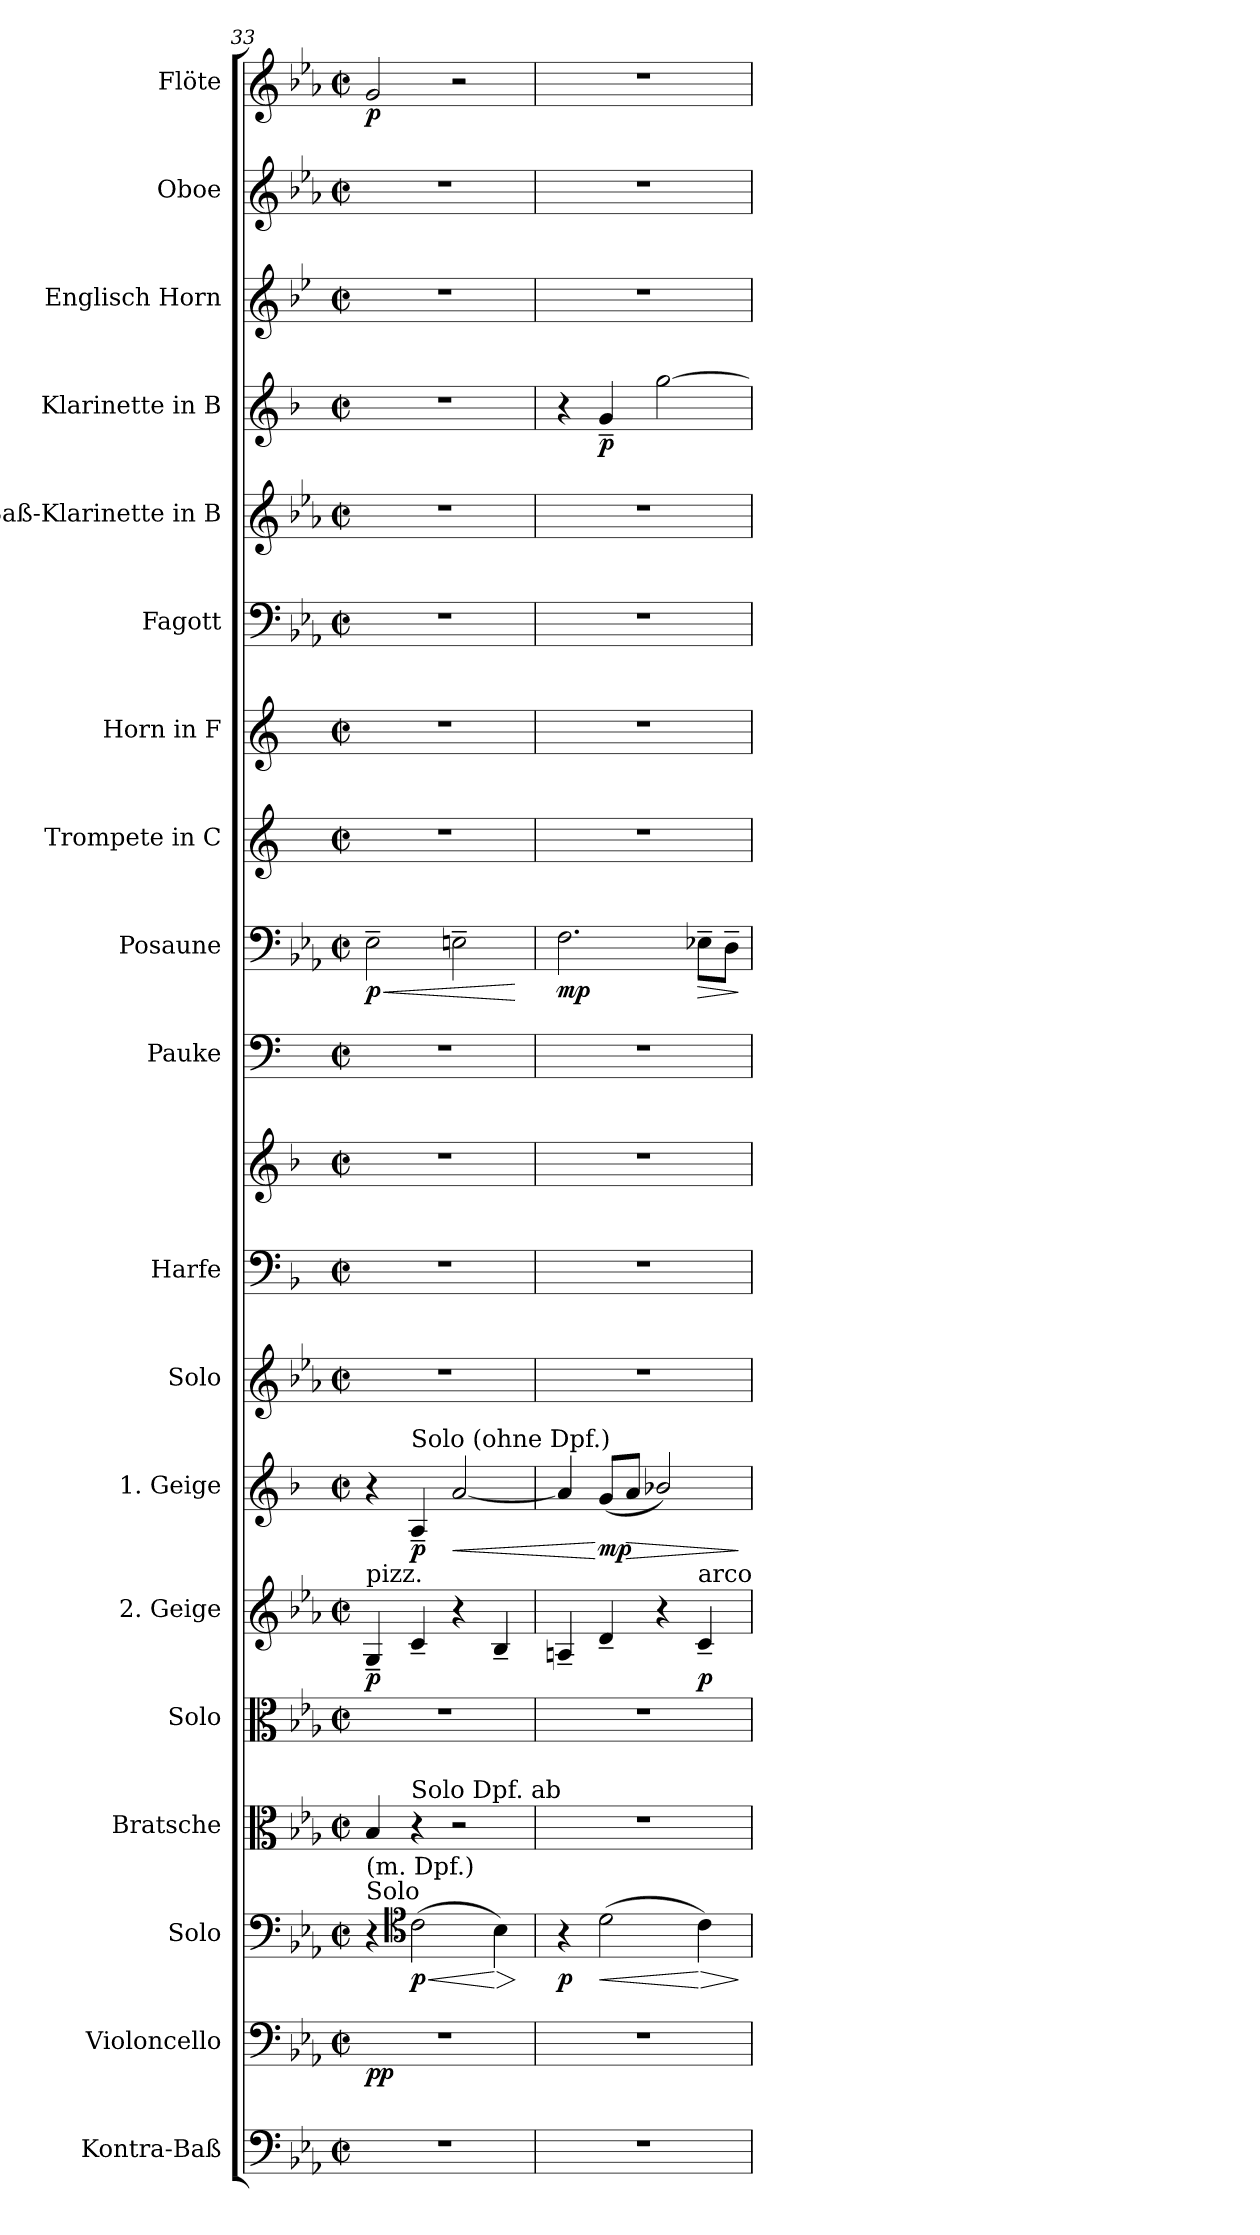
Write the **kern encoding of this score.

**kern	**kern	**dynam	**kern	**dynam	**kern	**kern	**kern	**dynam	**kern	**dynam	**kern	**kern	**kern	**kern	**kern	**dynam	**kern	**kern	**kern	**kern	**kern	**dynam	**kern	**kern	**kern	**dynam
*part19	*part18	*part18	*part17	*part17	*part16	*part15	*part14	*part14	*part13	*part13	*part12	*part11	*part11	*part10	*part9	*part9	*part8	*part7	*part6	*part5	*part4	*part4	*part3	*part2	*part1	*part1
*staff20	*staff19	*staff19	*staff18	*staff18	*staff17	*staff16	*staff15	*staff15	*staff14	*staff14	*staff13	*staff12	*staff11	*staff10	*staff9	*staff9	*staff8	*staff7	*staff6	*staff5	*staff4	*staff4	*staff3	*staff2	*staff1	*staff1
*I"Kontra-Baß	*I"Violoncello	*	*I"Solo	*	*I"Bratsche	*I"Solo	*I"2. Geige	*	*I"1. Geige	*	*I"Solo	*I"Harfe	*	*I"Pauke	*I"Posaune	*	*I"Trompete in C	*I"Horn in F	*I"Fagott	*I"Baß-Klarinette in B	*I"Klarinette in B	*	*I"Englisch Horn	*I"Oboe	*I"Flöte	*
*	*I'Vlc.	*	*I'Solo	*	*I'Br.	*I'Solo	*I'2. Gg	*	*I'1. Gg.	*	*I'Solo	*I'Hrf.	*	*I'Pk.	*I'Pos.	*	*I'Trp.	*I'Hr. F	*I'Fg.	*	*I'Kl. B	*	*I'E. H.	*I'Ob.	*I'Fl.	*
*clefF4	*clefF4	*	*clefF4	*	*clefC3	*clefC3	*clefG2	*	*clefG2	*	*clefG2	*clefF4	*clefG2	*clefF4	*clefF4	*	*clefG2	*clefG2	*clefF4	*clefG2	*clefG2	*	*clefG2	*clefG2	*clefG2	*
*ITrd7c12	*	*	*	*	*	*	*	*	*ITrd1c2	*	*	*ITrd1c2	*ITrd1c2	*	*	*	*	*ITrd4c7	*	*ITrd8c14	*ITrd1c2	*	*ITrd4c7	*	*	*
*k[b-e-a-]	*k[b-e-a-]	*	*k[b-e-a-]	*	*k[b-e-a-]	*k[b-e-a-]	*k[b-e-a-]	*	*k[b-e-a-]	*	*k[b-e-a-]	*k[b-e-a-]	*k[b-e-a-]	*k[]	*k[b-e-a-]	*	*k[]	*k[b-]	*k[b-e-a-]	*k[b-e-a-]	*k[b-e-a-]	*	*k[b-e-a-]	*k[b-e-a-]	*k[b-e-a-]	*
*M2/2	*M2/2	*	*M2/2	*	*M2/2	*M2/2	*M2/2	*	*M2/2	*	*M2/2	*M2/2	*M2/2	*M2/2	*M2/2	*	*M2/2	*M2/2	*M2/2	*M2/2	*M2/2	*	*M2/2	*M2/2	*M2/2	*
*met(c|)	*met(c|)	*	*met(c|)	*	*met(c|)	*met(c|)	*met(c|)	*	*met(c|)	*	*met(c|)	*met(c|)	*met(c|)	*met(c|)	*met(c|)	*	*met(c|)	*met(c|)	*met(c|)	*met(c|)	*met(c|)	*	*met(c|)	*met(c|)	*met(c|)	*
*MM120	*MM120	*	*MM120	*	*MM120	*MM120	*MM120	*	*MM120	*	*MM120	*MM120	*MM120	*MM120	*MM120	*	*MM120	*MM120	*MM120	*MM120	*MM120	*	*MM120	*MM120	*MM120	*
=33	=33	=33	=33	=33	=33	=33	=33	=33	=33	=33	=33	=33	=33	=33	=33	=33	=33	=33	=33	=33	=33	=33	=33	=33	=33	=33
!	!	!	!	!	!	!	!LO:TX:a:t=pizz.	!	!	!	!	!	!	!	!	!	!	!	!	!	!	!	!	!	!	!
!	!	!	!LO:TX:a:t=Solo	!	!	!	!	!	!	!	!	!	!	!	!	!	!	!	!	!	!	!	!	!	!	!
!	!	!	!LO:TX:a:t=(m. Dpf.)	!	!	!	!	!	!	!	!	!	!	!	!	!	!	!	!	!	!	!	!	!	!	!
!	!	!LO:DY:b	!	!	!	!	!	!LO:DY:b	!	!	!	!	!	!	!	!LO:HP:b	!	!	!	!	!	!	!	!	!	!
!	!	!	!	!	!	!	!	!	!	!	!	!	!	!	!	!LO:DY:n=1:b	!	!	!	!	!	!	!	!	!	!LO:DY:b
1r	1r	pp	4r	.	4B-/	1r	4G~/	p	4r	.	1r	1r	1r	1r	2E-~\	< p	1r	1r	1r	1r	1r	.	1r	1r	2g/	p
*	*	*	*clefC4	*	*	*	*	*	*	*	*	*	*	*	*	*	*	*	*	*	*	*	*	*	*	*
!	!	!	!	!	!	!	!	!	!LO:TX:a:t=Solo (ohne Dpf.)	!	!	!	!	!	!	!	!	!	!	!	!	!	!	!	!	!
!	!	!	!	!	!LO:TX:a:t=Solo Dpf. ab	!	!	!	!	!	!	!	!	!	!	!	!	!	!	!	!	!	!	!	!	!
!	!	!	!	!LO:HP:b	!	!	!	!	!	!	!	!	!	!	!	!	!	!	!	!	!	!	!	!	!	!
!	!	!	!	!LO:DY:n=1:b	!	!	!	!	!	!LO:DY:b	!	!	!	!	!	!	!	!	!	!	!	!	!	!	!	!
.	.	.	(>2c\	< p	4r	.	4c~/	.	4G~/	p	.	.	.	.	.	.	.	.	.	.	.	.	.	.	.	.
!	!	!	!	!	!	!	!	!	!	!LO:HP:b	!	!	!	!	!	!	!	!	!	!	!	!	!	!	!	!
.	.	.	.	.	2r	.	4r	.	[2g/	<	.	.	.	.	2En~\	.	.	.	.	.	.	.	.	.	2r	.
!	!	!	!	!LO:HP:n=1:b	!	!	!	!	!	!	!	!	!	!	!	!	!	!	!	!	!	!	!	!	!	!
.	.	.	4B-\)	[ >	.	.	4B-~/	.	.	.	.	.	.	.	.	.	.	.	.	.	.	.	.	.	.	.
.	.	.	.	]	.	.	.	.	.	.	.	.	.	.	.	[	.	.	.	.	.	.	.	.	.	.
=34	=34	=34	=34	=34	=34	=34	=34	=34	=34	=34	=34	=34	=34	=34	=34	=34	=34	=34	=34	=34	=34	=34	=34	=34	=34	=34
!	!	!	!	!LO:DY:b	!	!	!	!	!	!	!	!	!	!	!	!LO:DY:b	!	!	!	!	!	!	!	!	!	!
1r	1r	.	4r	p	1r	1r	4An~/	.	4g/]	.	1r	1r	1r	1r	2.F\	mp	1r	1r	1r	1r	4r	.	1r	1r	1r	.
!	!	!	!	!LO:HP:b	!	!	!	!	!	!LO:DY:n=1:b	!	!	!	!	!	!	!	!	!	!	!	!LO:DY:b	!	!	!	!
.	.	.	(>2d\	<	.	.	4d~/	.	(<8f/L	[ mp	.	.	.	.	.	.	.	.	.	.	4f~/	p	.	.	.	.
!	!	!	!	!	!	!	!	!	!	!LO:HP:b	!	!	!	!	!	!	!	!	!	!	!	!	!	!	!	!
.	.	.	.	.	.	.	.	.	8g/J	>	.	.	.	.	.	.	.	.	.	.	.	.	.	.	.	.
.	.	.	.	.	.	.	4r	.	2a-X/)	.	.	.	.	.	.	.	.	.	.	.	[2ff\	.	.	.	.	.
!	!	!	!	!	!	!	!LO:TX:a:t=arco	!	!	!	!	!	!	!	!	!	!	!	!	!	!	!	!	!	!	!
!	!	!	!	!LO:HP:n=1:b	!	!	!	!LO:DY:b	!	!	!	!	!	!	!	!LO:HP:b	!	!	!	!	!	!	!	!	!	!
.	.	.	4c\)	[ >	.	.	4c~/	p	.	.	.	.	.	.	8E-X~\L	>	.	.	.	.	.	.	.	.	.	.
.	.	.	.	.	.	.	.	.	.	.	.	.	.	.	8D~\J	.	.	.	.	.	.	.	.	.	.	.
.	.	.	.	]	.	.	.	.	.	]	.	.	.	.	.	]	.	.	.	.	.	.	.	.	.	.
=	=	=	=	=	=	=	=	=	=	=	=	=	=	=	=	=	=	=	=	=	=	=	=	=	=	=
*-	*-	*-	*-	*-	*-	*-	*-	*-	*-	*-	*-	*-	*-	*-	*-	*-	*-	*-	*-	*-	*-	*-	*-	*-	*-	*-
